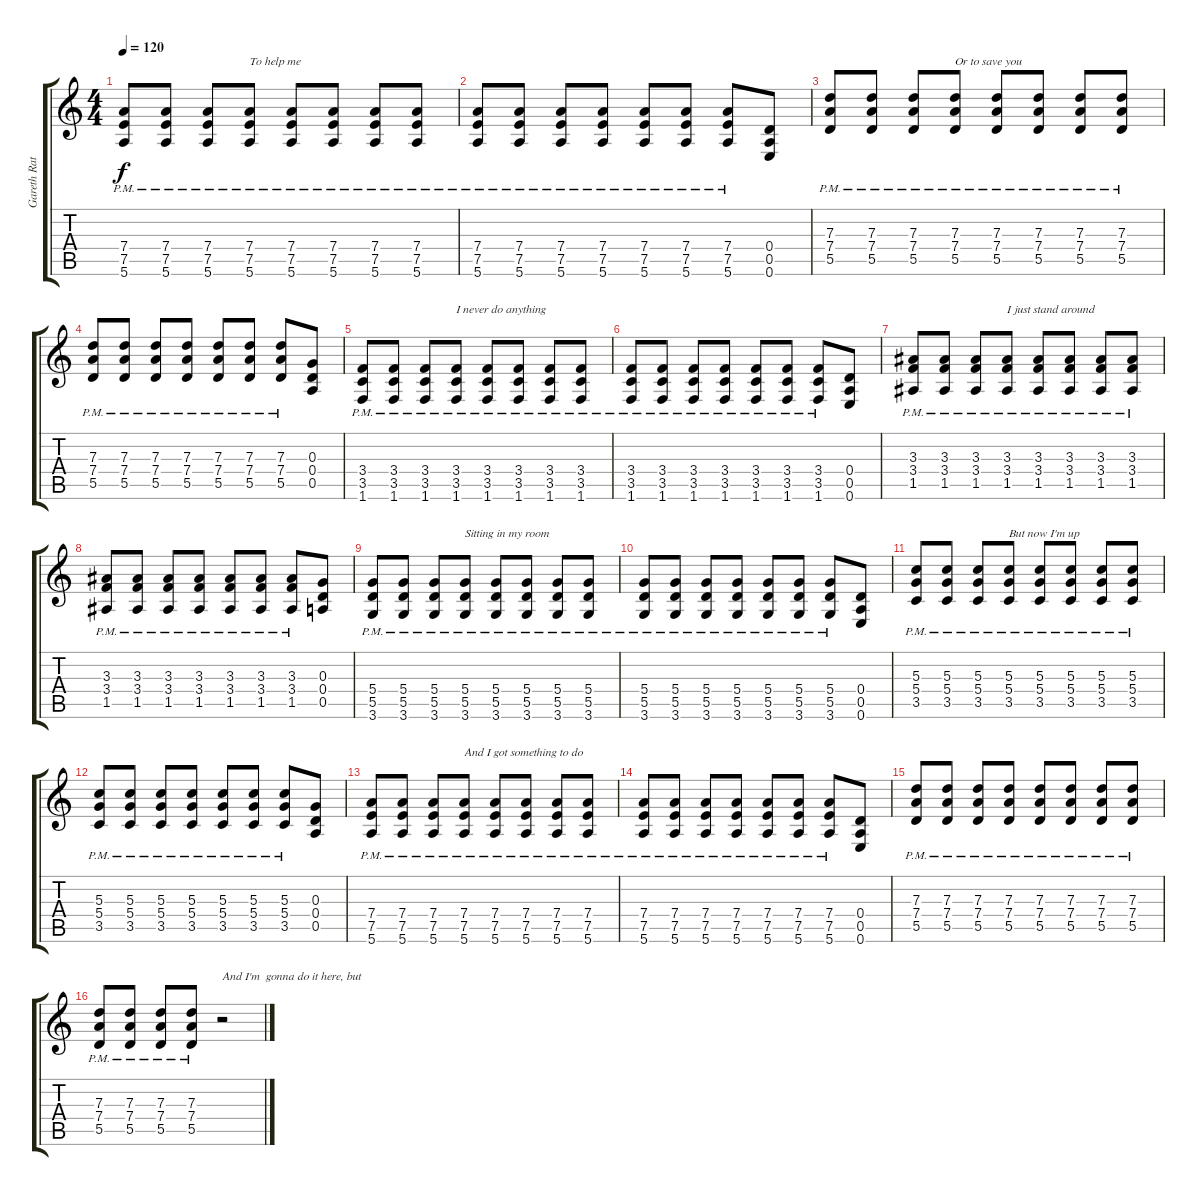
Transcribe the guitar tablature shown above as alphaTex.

\track ("Gareth Ratcliffe" "Gareth Rat") {instrument distortionguitar}
\staff {score tabs}
\tuning (E4 B3 G3 D3 A2 E2) {hide}
\ts (4 4)
\tempo 120
\clef g2
\ks c
(7.4{pm} 7.5{pm} 5.6{pm}).8{dy f} (7.4{pm} 7.5{pm} 5.6{pm}).8 (7.4{pm} 7.5{pm} 5.6{pm}).8 (7.4{pm} 7.5{pm} 5.6{pm}).8{txt "To help me"} (7.4{pm} 7.5{pm} 5.6{pm}).8 (7.4{pm} 7.5{pm} 5.6{pm}).8 (7.4{pm} 7.5{pm} 5.6{pm}).8 (7.4{pm} 7.5{pm} 5.6{pm}).8 |
(7.4{pm} 7.5{pm} 5.6{pm}).8 (7.4{pm} 7.5{pm} 5.6{pm}).8 (7.4{pm} 7.5{pm} 5.6{pm}).8 (7.4{pm} 7.5{pm} 5.6{pm}).8 (7.4{pm} 7.5{pm} 5.6{pm}).8 (7.4{pm} 7.5{pm} 5.6{pm}).8 (7.4{pm} 7.5{pm} 5.6{pm}).8 (0.4 0.5 0.6).8 |
(7.3{pm} 7.4{pm} 5.5{pm}).8 (7.3{pm} 7.4{pm} 5.5{pm}).8 (7.3{pm} 7.4{pm} 5.5{pm}).8 (7.3{pm} 7.4{pm} 5.5{pm}).8{txt "Or to save you"} (7.3{pm} 7.4{pm} 5.5{pm}).8 (7.3{pm} 7.4{pm} 5.5{pm}).8 (7.3{pm} 7.4{pm} 5.5{pm}).8 (7.3{pm} 7.4{pm} 5.5{pm}).8 |
(7.3{pm} 7.4{pm} 5.5{pm}).8 (7.3{pm} 7.4{pm} 5.5{pm}).8 (7.3{pm} 7.4{pm} 5.5{pm}).8 (7.3{pm} 7.4{pm} 5.5{pm}).8 (7.3{pm} 7.4{pm} 5.5{pm}).8 (7.3{pm} 7.4{pm} 5.5{pm}).8 (7.3{pm} 7.4{pm} 5.5{pm}).8 (0.3 0.4 0.5).8 |
(3.4{pm} 3.5{pm} 1.6{pm}).8 (3.4{pm} 3.5{pm} 1.6{pm}).8 (3.4{pm} 3.5{pm} 1.6{pm}).8 (3.4{pm} 3.5{pm} 1.6{pm}).8{txt "I never do anything"} (3.4{pm} 3.5{pm} 1.6{pm}).8 (3.4{pm} 3.5{pm} 1.6{pm}).8 (3.4{pm} 3.5{pm} 1.6{pm}).8 (3.4{pm} 3.5{pm} 1.6{pm}).8 |
(3.4{pm} 3.5{pm} 1.6{pm}).8 (3.4{pm} 3.5{pm} 1.6{pm}).8 (3.4{pm} 3.5{pm} 1.6{pm}).8 (3.4{pm} 3.5{pm} 1.6{pm}).8 (3.4{pm} 3.5{pm} 1.6{pm}).8 (3.4{pm} 3.5{pm} 1.6{pm}).8 (3.4{pm} 3.5{pm} 1.6{pm}).8 (0.4 0.5 0.6).8 |
(3.3{pm} 3.4{pm} 1.5{pm}).8 (3.3{pm} 3.4{pm} 1.5{pm}).8 (3.3{pm} 3.4{pm} 1.5{pm}).8 (3.3{pm} 3.4{pm} 1.5{pm}).8{txt "I just stand around"} (3.3{pm} 3.4{pm} 1.5{pm}).8 (3.3{pm} 3.4{pm} 1.5{pm}).8 (3.3{pm} 3.4{pm} 1.5{pm}).8 (3.3{pm} 3.4{pm} 1.5{pm}).8 |
(3.3{pm} 3.4{pm} 1.5{pm}).8 (3.3{pm} 3.4{pm} 1.5{pm}).8 (3.3{pm} 3.4{pm} 1.5{pm}).8 (3.3{pm} 3.4{pm} 1.5{pm}).8 (3.3{pm} 3.4{pm} 1.5{pm}).8 (3.3{pm} 3.4{pm} 1.5{pm}).8 (3.3{pm} 3.4{pm} 1.5{pm}).8 (0.3 0.4 0.5).8 |
(5.4{pm} 5.5{pm} 3.6{pm}).8 (5.4{pm} 5.5{pm} 3.6{pm}).8 (5.4{pm} 5.5{pm} 3.6{pm}).8 (5.4{pm} 5.5{pm} 3.6{pm}).8{txt "Sitting in my room"} (5.4{pm} 5.5{pm} 3.6{pm}).8 (5.4{pm} 5.5{pm} 3.6{pm}).8 (5.4{pm} 5.5{pm} 3.6{pm}).8 (5.4{pm} 5.5{pm} 3.6{pm}).8 |
(5.4{pm} 5.5{pm} 3.6{pm}).8 (5.4{pm} 5.5{pm} 3.6{pm}).8 (5.4{pm} 5.5{pm} 3.6{pm}).8 (5.4{pm} 5.5{pm} 3.6{pm}).8 (5.4{pm} 5.5{pm} 3.6{pm}).8 (5.4{pm} 5.5{pm} 3.6{pm}).8 (5.4{pm} 5.5{pm} 3.6{pm}).8 (0.4 0.5 0.6).8 |
(5.3{pm} 5.4{pm} 3.5{pm}).8 (5.3{pm} 5.4{pm} 3.5{pm}).8 (5.3{pm} 5.4{pm} 3.5{pm}).8 (5.3{pm} 5.4{pm} 3.5{pm}).8{txt "But now I'm up"} (5.3{pm} 5.4{pm} 3.5{pm}).8 (5.3{pm} 5.4{pm} 3.5{pm}).8 (5.3{pm} 5.4{pm} 3.5{pm}).8 (5.3{pm} 5.4{pm} 3.5{pm}).8 |
(5.3{pm} 5.4{pm} 3.5{pm}).8 (5.3{pm} 5.4{pm} 3.5{pm}).8 (5.3{pm} 5.4{pm} 3.5{pm}).8 (5.3{pm} 5.4{pm} 3.5{pm}).8 (5.3{pm} 5.4{pm} 3.5{pm}).8 (5.3{pm} 5.4{pm} 3.5{pm}).8 (5.3{pm} 5.4{pm} 3.5{pm}).8 (0.3 0.4 0.5).8 |
(7.4{pm} 7.5{pm} 5.6{pm}).8 (7.4{pm} 7.5{pm} 5.6{pm}).8 (7.4{pm} 7.5{pm} 5.6{pm}).8 (7.4{pm} 7.5{pm} 5.6{pm}).8{txt "And I got something to do"} (7.4{pm} 7.5{pm} 5.6{pm}).8 (7.4{pm} 7.5{pm} 5.6{pm}).8 (7.4{pm} 7.5{pm} 5.6{pm}).8 (7.4{pm} 7.5{pm} 5.6{pm}).8 |
(7.4{pm} 7.5{pm} 5.6{pm}).8 (7.4{pm} 7.5{pm} 5.6{pm}).8 (7.4{pm} 7.5{pm} 5.6{pm}).8 (7.4{pm} 7.5{pm} 5.6{pm}).8 (7.4{pm} 7.5{pm} 5.6{pm}).8 (7.4{pm} 7.5{pm} 5.6{pm}).8 (7.4{pm} 7.5{pm} 5.6{pm}).8 (0.4 0.5 0.6).8 |
(7.3{pm} 7.4{pm} 5.5{pm}).8 (7.3{pm} 7.4{pm} 5.5{pm}).8 (7.3{pm} 7.4{pm} 5.5{pm}).8 (7.3{pm} 7.4{pm} 5.5{pm}).8 (7.3{pm} 7.4{pm} 5.5{pm}).8 (7.3{pm} 7.4{pm} 5.5{pm}).8 (7.3{pm} 7.4{pm} 5.5{pm}).8 (7.3{pm} 7.4{pm} 5.5{pm}).8 |
(7.3{pm} 7.4{pm} 5.5{pm}).8 (7.3{pm} 7.4{pm} 5.5{pm}).8 (7.3{pm} 7.4{pm} 5.5{pm}).8 (7.3{pm} 7.4{pm} 5.5{pm}).8 r.2{txt "And I'm  gonna do it here, but"}
